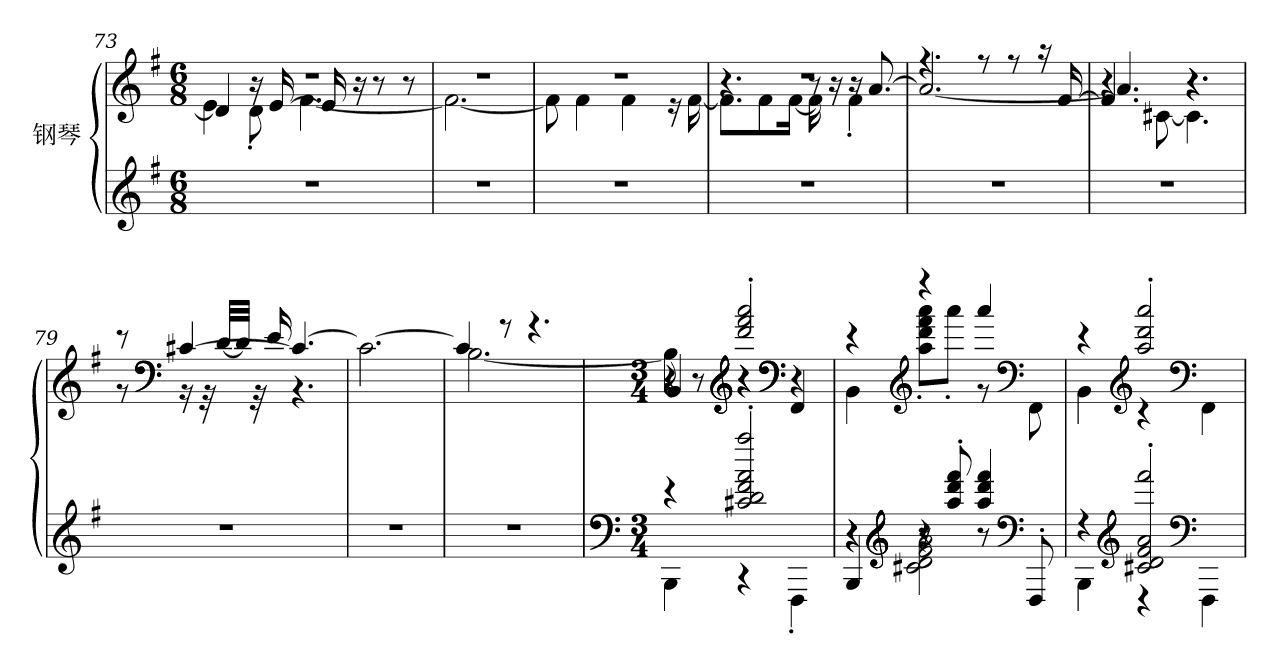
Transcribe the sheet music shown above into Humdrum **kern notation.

**kern	**kern
*part1	*part1
*staff2	*staff1
*I"钢琴	*
*clefG2	*clefG2
*k[f#]	*k[f#]
*M6/8	*M6/8
=73	=73
*	*^
*	*	*^
2.r	2.r	4e\	4d/]
.	.	8d'\	16r
.	.	.	[16e/
.	.	[4.f#\	16e/]
.	.	.	16r
.	.	.	8r
.	.	.	8r
*	*	*v	*v
!!LO:LB:g=z
=74	=74	=74
2.r	2.r	2.f#\_
=75	=75	=75
2.r	2.r	8f#\]
.	.	4f#\
.	.	4f#\
.	.	16r
.	.	[16f#\
=76	=76	=76
*	*	*^
2.r	2.r	8.f#\L]	4.r
.	.	8f#\	.
.	.	[16f#\Jk	.
.	.	16f#\]	8r
.	.	16r	.
.	.	4f#'\	16r
.	.	.	[8.a/
*	*	*v	*v
=77	=77	=77
2.r	4.r	2.a/_
.	8r	.
.	8r	.
.	16r	.
.	[16f#/	.
=78	=78	=78
*	*	*^
2.r	4.f#/]	4r	4.a/]
.	.	[8c#X\	.
.	4.r	4.c#\]	4.r
*	*	*v	*v
=79	=79	=79
2.r	8r	8r
*	*clefF4	*
.	[4c#X/	16r
.	.	32r
.	.	[32d/LLL
.	.	32d/JJJ]
.	.	32r
.	.	16e/
.	4.c#/_	4.r
*	*v	*v
!!LO:LB:g=z
=80	=80
2.r	2.c#\_
=81	=81
*	*^
2.r	4c#/]	[2.B\
.	8r	.
.	4.r	.
*	*v	*v
=82	=82
*clefF4	*
*M3/4	*M3/4
*^	*^
*	*	*	*^
4r	4BBB\	4r	8B\]	4BB/
.	.	.	8r	.
*	*	*clefG2	*	*
2c#X/' 2d/' 2f#/' 2a/' 2aa/'	4r	2ddd/' 2fff#/' 2aaa/'	4r	4r
*	*	*clefF4	*	*
.	4FFF#'\	.	4r	4FF#/
*	*	*	*v	*v
=83	=83	=83	=83
*	*^	*	*
4r	4r	4BBB/	4r	4BB\
*clefG2	*	*	*clefG2	*
4r	2c#X\ 2d\ 2f#\ 2a\	8r	4r	8aa\' 8ddd\' 8fff#\' 8aaa\'L
.	.	8aa/' 8ddd/' 8fff#/'	.	8aaa'\J
4aa/ 4ddd/ 4fff#/	.	8r	4aaa/	8r
*clefF4	*	*	*clefF4	*
.	.	8FFF#'/	.	8FF#\
*	*v	*v	*	*
=84	=84	=84	=84
4r	4BBB\	4r	4BB\
*clefG2	*	*clefG2	*
2c#X/' 2d/' 2f#/' 2a/' 2fff#/'	4r	2aa/' 2ddd/' 2aaa/'	4r
*clefF4	*	*clefF4	*
.	4FFF#\	.	4FF#\
*v	*v	*	*
*	*v	*v
=	=
*-	*-
